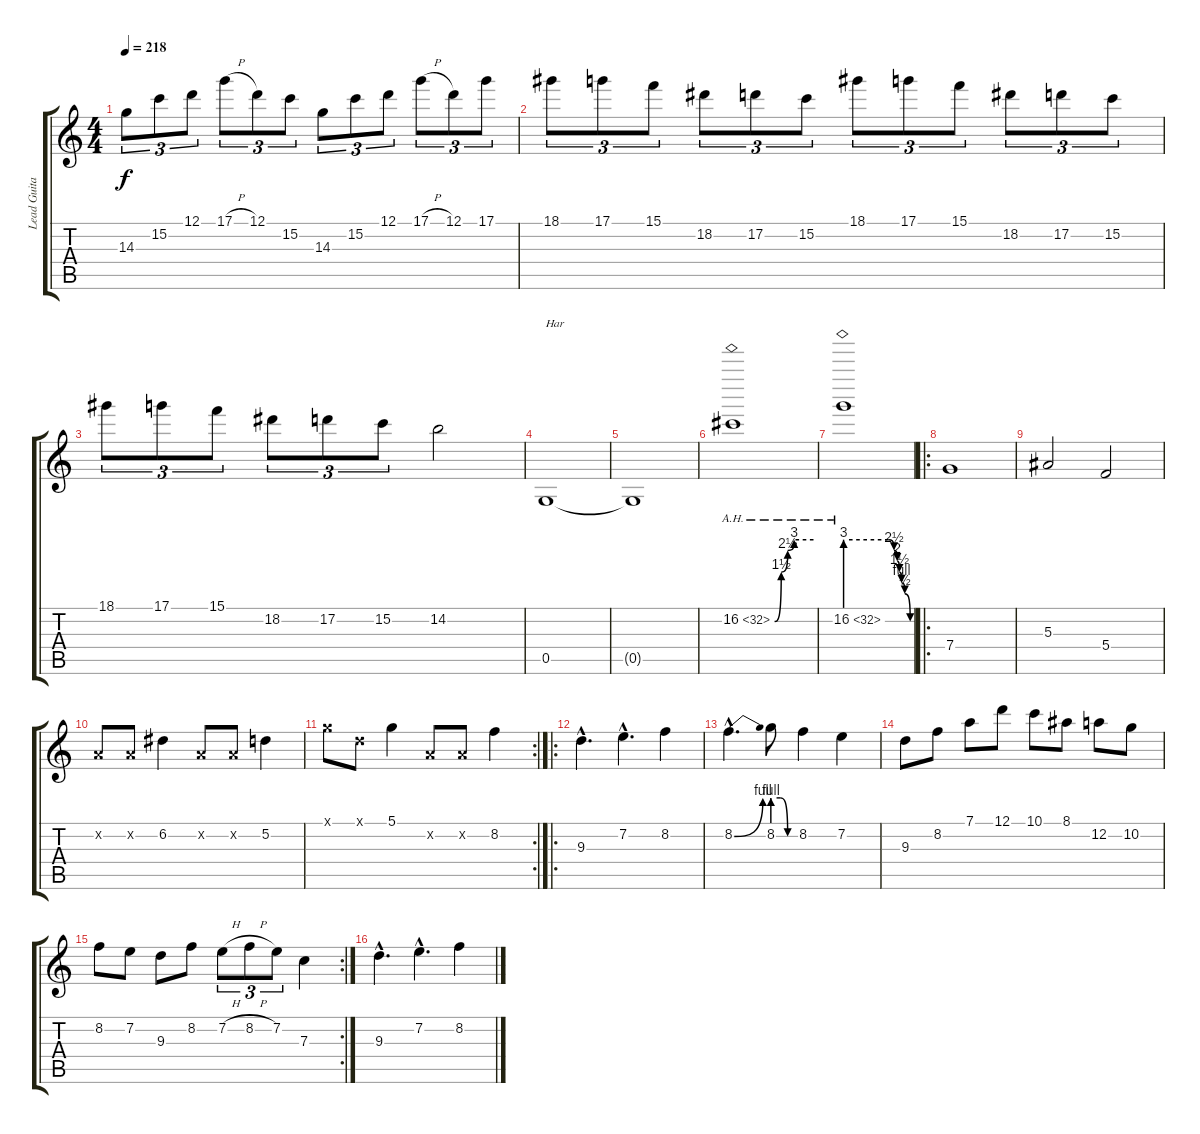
\track ("Lead Guitar" "Lead Guita") {instrument distortionguitar}
\staff {score tabs}
\tuning (D4 A3 F3 C3 G2 D2) {hide}
\ts (4 4)
\tempo 218
\clef g2
\ks c
14.3.8{tu (3 2) dy f} 15.2.8{tu (3 2)} 12.1.8{tu (3 2)} 17.1{h}.8{tu (3 2)} 12.1.8{tu (3 2)} 15.2.8{tu (3 2)} 14.3.8{tu (3 2)} 15.2.8{tu (3 2)} 12.1.8{tu (3 2)} 17.1{h}.8{tu (3 2)} 12.1.8{tu (3 2)} 17.1.8{tu (3 2)} |
18.1.8{tu (3 2)} 17.1.8{tu (3 2)} 15.1.8{tu (3 2)} 18.2.8{tu (3 2)} 17.2.8{tu (3 2)} 15.2.8{tu (3 2)} 18.1.8{tu (3 2)} 17.1.8{tu (3 2)} 15.1.8{tu (3 2)} 18.2.8{tu (3 2)} 17.2.8{tu (3 2)} 15.2.8{tu (3 2)} |
18.1.8{tu (3 2)} 17.1.8{tu (3 2)} 15.1.8{tu (3 2)} 18.2.8{tu (3 2)} 17.2.8{tu (3 2)} 15.2.8{tu (3 2)} 14.2.2 |
0.5.1{txt "Har"} |
0.5{t}.1 |
16.2{be (custom 0 0 10 6 20 10 30 12 60 12) ah 16}.1 |
16.2{be (custom 0 12 40 12 45 10 48 8 50 6 52 4 55 2 60 0) ah 16}.1 |
\ro
7.4.1 |
5.3.2 5.4.2 |
0.2{x}.8 0.2{x}.8 6.2.4 0.2{x}.8 0.2{x}.8 5.2.4 |
\rc 2
5.1{x}.8 0.1{x}.8 5.1.4 0.2{x}.8 0.2{x}.8 8.2.4 |
\ro
9.3{hac}.4{d} 7.2{hac}.4{d} 8.2.4 |
8.2{be (bend 0 0 60 4) hac}.4{d} 8.2{be (custom 0 4 20 4 40 0 60 0)}.8 8.2.4 7.2.4 |
9.3.8 8.2.8 7.1.8 12.1.8 10.1.8 8.1.8 12.2.8 10.2.8 |
\rc 2
8.2.8 7.2.8 9.3.8 8.2.8 7.2{h}.8{tu (3 2)} 8.2{h}.8{tu (3 2)} 7.2.8{tu (3 2)} 7.3.4 |
9.3{hac}.4{d} 7.2{hac}.4{d} 8.2.4
